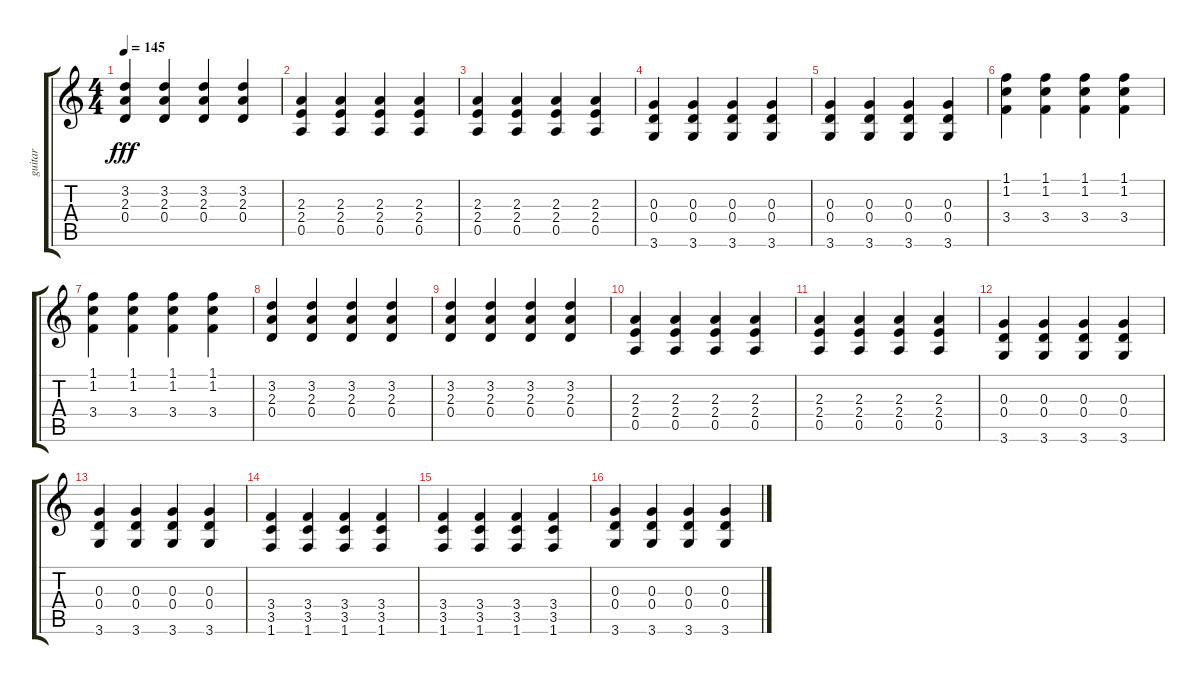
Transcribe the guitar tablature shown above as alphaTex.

\track ("guitar" "guitar") {instrument overdrivenguitar}
\staff {score tabs}
\tuning (E4 B3 G3 D3 A2 E2) {hide}
\ts (4 4)
\tempo 145
\clef g2
\ks c
(3.2 2.3 0.4).4{dy fff} (3.2 2.3 0.4).4 (3.2 2.3 0.4).4 (3.2 2.3 0.4).4 |
(2.3 2.4 0.5).4 (2.3 2.4 0.5).4 (2.3 2.4 0.5).4 (2.3 2.4 0.5).4 |
(2.3 2.4 0.5).4 (2.3 2.4 0.5).4 (2.3 2.4 0.5).4 (2.3 2.4 0.5).4 |
(0.3 0.4 3.6).4 (0.3 0.4 3.6).4 (0.3 0.4 3.6).4 (0.3 0.4 3.6).4 |
(0.3 0.4 3.6).4 (0.3 0.4 3.6).4 (0.3 0.4 3.6).4 (0.3 0.4 3.6).4 |
(1.1 1.2 3.4).4 (1.1 1.2 3.4).4 (1.1 1.2 3.4).4 (1.1 1.2 3.4).4 |
(1.1 1.2 3.4).4 (1.1 1.2 3.4).4 (1.1 1.2 3.4).4 (1.1 1.2 3.4).4 |
(3.2 2.3 0.4).4 (3.2 2.3 0.4).4 (3.2 2.3 0.4).4 (3.2 2.3 0.4).4 |
(3.2 2.3 0.4).4 (3.2 2.3 0.4).4 (3.2 2.3 0.4).4 (3.2 2.3 0.4).4 |
(2.3 2.4 0.5).4 (2.3 2.4 0.5).4 (2.3 2.4 0.5).4 (2.3 2.4 0.5).4 |
(2.3 2.4 0.5).4 (2.3 2.4 0.5).4 (2.3 2.4 0.5).4 (2.3 2.4 0.5).4 |
(0.3 0.4 3.6).4 (0.3 0.4 3.6).4 (0.3 0.4 3.6).4 (0.3 0.4 3.6).4 |
(0.3 0.4 3.6).4 (0.3 0.4 3.6).4 (0.3 0.4 3.6).4 (0.3 0.4 3.6).4 |
(3.4 3.5 1.6).4 (3.4 3.5 1.6).4 (3.4 3.5 1.6).4 (3.4 3.5 1.6).4 |
(3.4 3.5 1.6).4 (3.4 3.5 1.6).4 (3.4 3.5 1.6).4 (3.4 3.5 1.6).4 |
(0.3 0.4 3.6).4 (0.3 0.4 3.6).4 (0.3 0.4 3.6).4 (0.3 0.4 3.6).4
